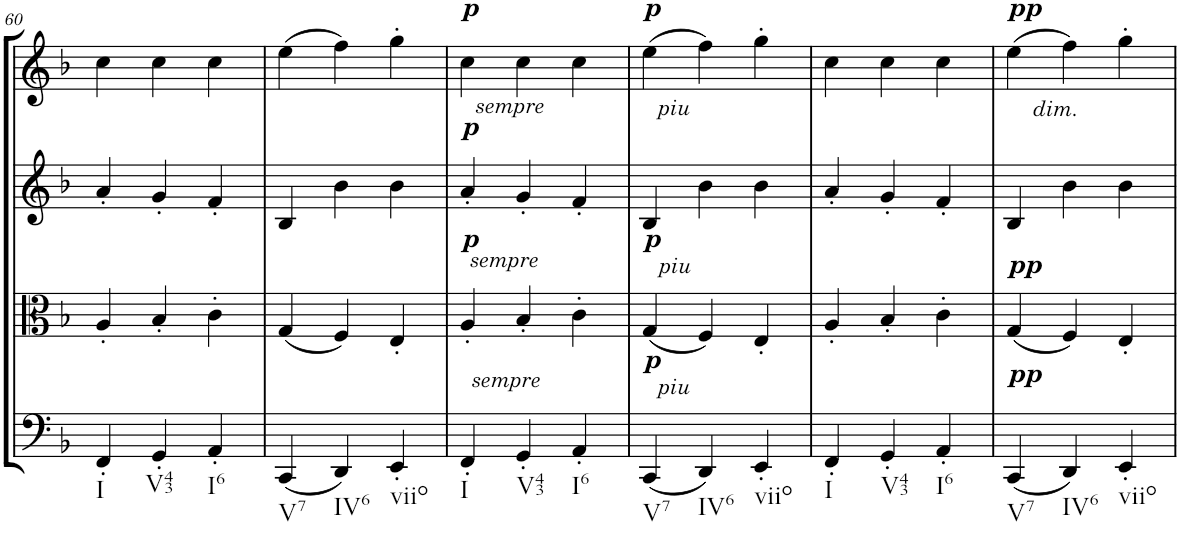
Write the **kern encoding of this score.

**kern	**kern	**kern	**kern
*part4	*part3	*part2	*part1
*staff4	*staff3	*staff2	*staff1
*I"Cello	*I"Viola	*I"2nd Violin	*I"1st Violin
*	*I'Vla	*I'Vln	*I'Vln
!!LO:PB:g=z
*clefF4	*clefC3	*clefG2	*clefG2
*k[b-]	*k[b-]	*k[b-]	*k[b-]
*F:	*F:	*F:	*F:
*M3/4	*M3/4	*M3/4	*M3/4
=60	=60	=60	=60
!LO:TX:b:t=I	!	!	!
4FF'/	4A'/	4a'/	4cc\
!LO:TX:b:t=V43	!	!	!
4GG'/	4B-'/	4g'/	4cc\
!LO:TX:b:t=I6	!	!	!
4AA'/	4c'\	4f'/	4cc\
=61	=61	=61	=61
!LO:TX:b:t=V7	!	!	!
(4CC/	(4G/	4B-/	(4ee\
!LO:TX:b:t=IV6	!	!	!
4DD/)	4F/)	4b-\	4ff\)
!LO:TX:b:t=viio	!	!	!
4EE'/	4E'/	4b-\	4gg'\
=62	=62	=62	=62
!	!	!	!LO:TX:b:i:t=sempre
!	!	!	!LO:TX:a:Bi:t=p
!	!	!LO:TX:a:Bi:t=p	!
!	!LO:TX:a:i:t=sempre	!	!
!	!LO:TX:a:Bi:t=p	!	!
!LO:TX:a:i:t=sempre	!	!	!
!LO:TX:b:t=I	!	!	!
4FF'/	4A'/	4a'/	4cc\
!LO:TX:b:t=V43	!	!	!
4GG'/	4B-'/	4g'/	4cc\
!LO:TX:b:t=I6	!	!	!
4AA'/	4c'\	4f'/	4cc\
=63	=63	=63	=63
!	!	!	!LO:TX:b:i:t=piu
!	!	!	!LO:TX:a:Bi:t=p
!	!	!LO:TX:b:Bi:t=p	!
!	!LO:TX:a:i:t=piu	!	!
!LO:TX:a:i:t=piu	!	!	!
!LO:TX:a:Bi:t=p	!	!	!
!LO:TX:b:t=V7	!	!	!
(4CC/	(4G/	4B-/	(4ee\
!LO:TX:b:t=IV6	!	!	!
4DD/)	4F/)	4b-\	4ff\)
!LO:TX:b:t=viio	!	!	!
4EE'/	4E'/	4b-\	4gg'\
=64	=64	=64	=64
!LO:TX:b:t=I	!	!	!
4FF'/	4A'/	4a'/	4cc\
!LO:TX:b:t=V43	!	!	!
4GG'/	4B-'/	4g'/	4cc\
!LO:TX:b:t=I6	!	!	!
4AA'/	4c'\	4f'/	4cc\
=65	=65	=65	=65
!	!	!	!LO:TX:b:i:t=dim.
!	!	!	!LO:TX:a:Bi:t=pp
!	!LO:TX:a:Bi:t=pp	!	!
!LO:TX:a:Bi:t=pp	!	!	!
!LO:TX:b:t=V7	!	!	!
(4CC/	(4G/	4B-/	(4ee\
!LO:TX:b:t=IV6	!	!	!
4DD/)	4F/)	4b-\	4ff\)
!LO:TX:b:t=viio	!	!	!
4EE'/	4E'/	4b-\	4gg'\
=	=	=	=
*-	*-	*-	*-
